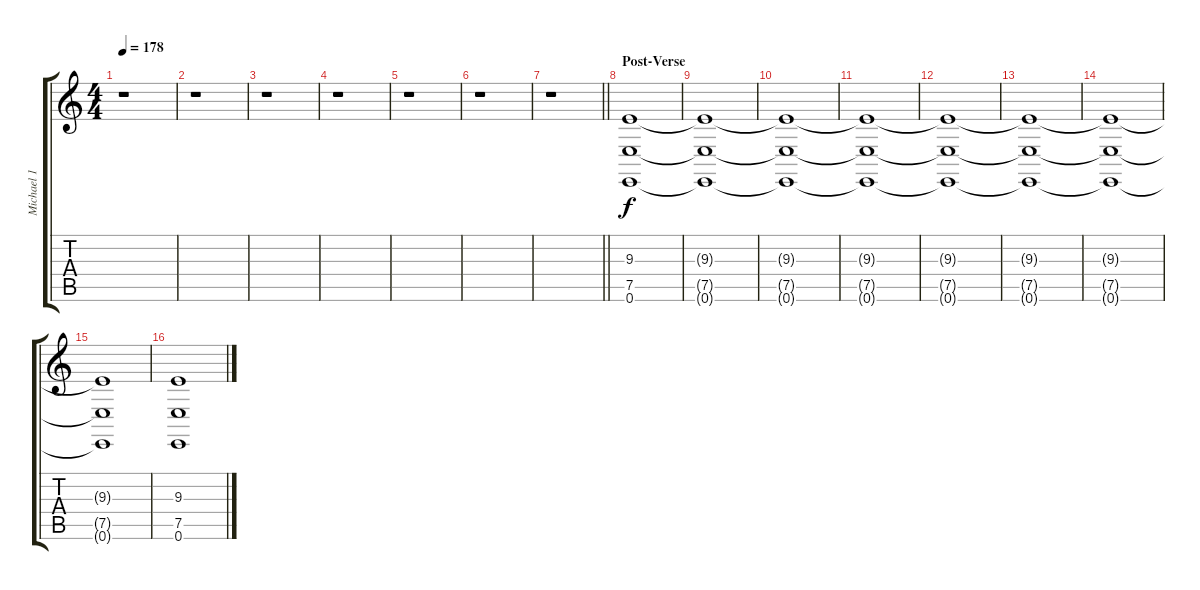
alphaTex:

\track ("Michael 1" "Michael 1") {instrument stringensemble1}
\staff {score tabs}
\tuning (E4 B3 G3 D3 A2 E2) {hide}
\ts (4 4)
\tempo 178
\clef g2
\ks c
r.1{dy f} |
r.1 |
r.1 |
r.1 |
r.1 |
r.1 |
\barLineRight lightlight
r.1 |
\section ("" "Post-Verse")
(9.3 7.5 0.6).1{volume 7 instrument stringensemble1} |
(9.3{t} 7.5{t} 0.6{t}).1 |
(9.3{t} 7.5{t} 0.6{t}).1 |
(9.3{t} 7.5{t} 0.6{t}).1 |
(9.3{t} 7.5{t} 0.6{t}).1 |
(9.3{t} 7.5{t} 0.6{t}).1 |
(9.3{t} 7.5{t} 0.6{t}).1 |
(9.3{t} 7.5{t} 0.6{t}).1 |
(9.3 7.5 0.6).1
